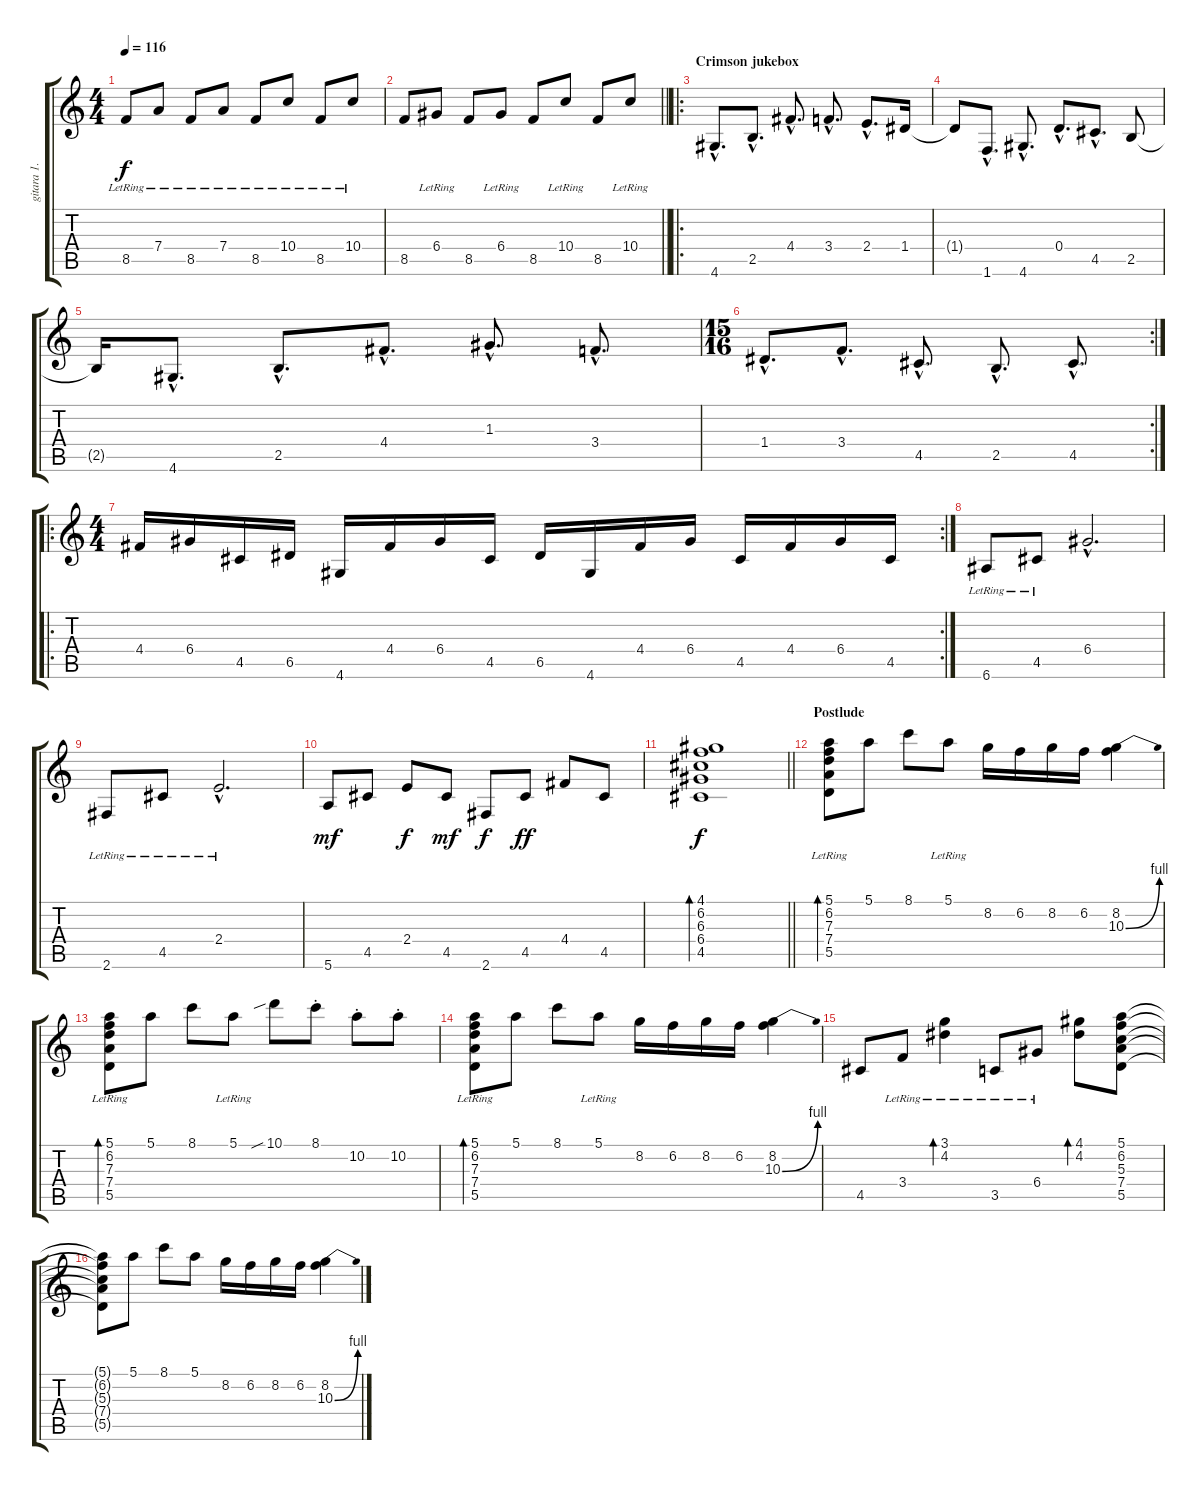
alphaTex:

\track ("gitara 1." "gitara 1.") {instrument electricguitarmuted}
\staff {score tabs}
\tuning (E4 B3 G3 D3 A2 E2) {hide}
\ts (4 4)
\tempo 116
\clef g2
\ks c
8.5{lr}.8{dy f} 7.4{lr}.8 8.5{lr}.8 7.4{lr}.8 8.5{lr}.8 10.4{lr}.8 8.5{lr}.8 10.4{lr}.8 |
\barLineRight lightlight
8.5.8 6.4{lr}.8 8.5.8 6.4{lr}.8 8.5.8 10.4{lr}.8 8.5.8 10.4{lr}.8 |
\ro
\section ("" "Crimson jukebox")
4.6{hac}.8{d} 2.5{hac}.8{d} 4.4{hac}.8{d} 3.4{hac}.8{d} 2.4{hac}.8{d} 1.4.16 |
1.4{t}.8 1.6{hac}.8{d} 4.6{hac}.8{d} 0.4{hac}.8{d} 4.5{hac}.8{d} 2.5.8 |
2.5{t}.16 4.6{hac}.8{d} 2.5{hac}.8{d} 4.4{hac}.8{d} 1.3{hac}.8{d} 3.4{hac}.8{d} |
\rc 2
\ts (15 16)
1.4{hac}.8{d} 3.4{hac}.8{d} 4.5{hac}.8{d} 2.5{hac}.8{d} 4.5{hac}.8{d} |
\ro
\rc 2
\ts (4 4)
4.4.16 6.4.16 4.5.16 6.5.16 4.6.16 4.4.16 6.4.16 4.5.16 6.5.16 4.6.16 4.4.16 6.4.16 4.5.16 4.4.16 6.4.16 4.5.16 |
6.6{lr}.8 4.5{lr}.8 6.4{hac}.2{d} |
2.6{lr}.8 4.5{lr}.8 2.4{hac lr}.2{d} |
5.6.8{dy mf} 4.5.8 2.4.8{dy f} 4.5.8{dy mf} 2.6.8{dy f} 4.5.8{dy ff} 4.4.8 4.5.8 |
\barLineRight lightlight
(4.1 6.2 6.3 6.4 4.5).1{bd 480 dy f} |
\section ("" "Postlude")
(5.1 6.2{lr} 7.3{lr} 7.4{lr} 5.5{lr}).8{bd 120} 5.1.8 8.1.8 5.1{lr}.8 8.2.16 6.2.16 8.2.16 6.2.16 (8.2 10.3{be (bend 0 0 60 4)}).4 |
(5.1 6.2{lr} 7.3{lr} 7.4{lr} 5.5{lr}).8{bd 120} 5.1.8 8.1.8 5.1{lr}.8 10.1{sib}.8 8.1{st}.8 10.2{st}.8 10.2{st}.8 |
(5.1 6.2{lr} 7.3{lr} 7.4{lr} 5.5{lr}).8{bd 120} 5.1.8 8.1.8 5.1{lr}.8 8.2.16 6.2.16 8.2.16 6.2.16 (8.2 10.3{be (bend 0 0 60 4)}).4 |
4.5.8 3.4{lr}.8 (3.1{lr} 4.2{lr}).4{bd 120} 3.5{lr}.8 6.4{lr}.8 (4.1 4.2).8{bd 120} (5.1 6.2 5.3 7.4 5.5).8 |
(5.1{t} 6.2{t} 5.3{t} 7.4{t} 5.5{t}).8 5.1.8 8.1.8 5.1.8 8.2.16 6.2.16 8.2.16 6.2.16 (8.2 10.3{be (bend 0 0 60 4)}).4
